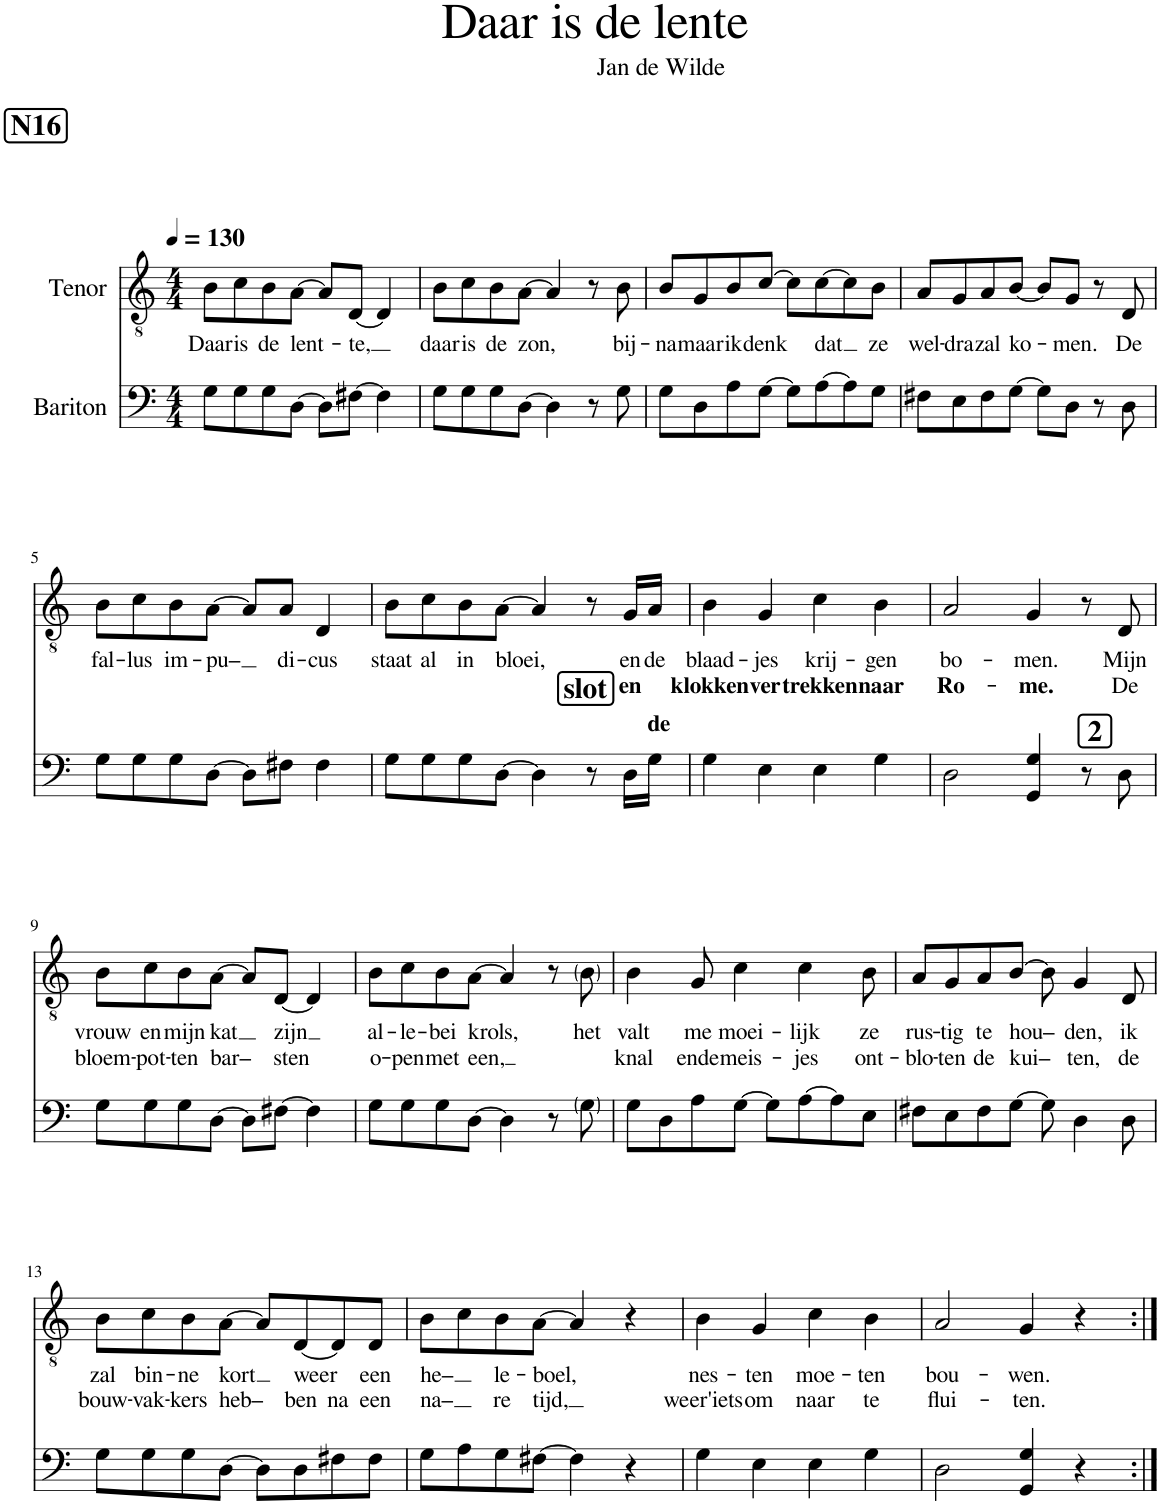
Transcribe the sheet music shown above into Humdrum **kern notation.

**kern	**kern	**text	**text
*part2	*part1	*part1	*part1
*staff2	*staff1	*staff1	*staff1
*I"Bariton	*I"Tenor	*	*
*clefF4	*clefGv2	*	*
*k[]	*k[]	*	*
*M4/4	*M4/4	*	*
*MM130	*MM130	*	*
!!LO:REH:place=s1:a:B:cj:fs=14:t=N16
=1	=1	=1	=1
!	!	!LO:LY:b	!
8G\L	8B\L	Daar	.
!	!	!LO:LY:b	!
8G\	8c\	is	.
!	!	!LO:LY:b	!
8G\	8B\	de	.
!	!	!LO:LY:b	!
[8D\J	[8A\J	lent-	.
8D\L]	8A/L]	.	.
!	!	!LO:LY:b	!
[8F#X\J	[8D/J	-te,	.
4F#\]	4D/]	.	.
=2	=2	=2	=2
!	!	!LO:LY:b	!
8G\L	8B\L	daar	.
!	!	!LO:LY:b	!
8G\	8c\	is	.
!	!	!LO:LY:b	!
8G\	8B\	de	.
!	!	!LO:LY:b	!
[8D\J	[8A\J	zon,	.
4D\]	4A/]	.	.
8r	8r	.	.
!	!	!LO:LY:b	!
8G\	8B\	bij-	.
=3	=3	=3	=3
!	!	!LO:LY:b	!
8G\L	8B/L	-na	.
!	!	!LO:LY:b	!
8D\	8G/	maar	.
!	!	!LO:LY:b	!
8A\	8B/	ik	.
!	!	!LO:LY:b	!
[8G\J	[8c/J	denk	.
8G\L]	8c\L]	.	.
!	!	!LO:LY:b	!
[8A\	[8c\	dat	.
8A\]	8c\]	.	.
!	!	!LO:LY:b	!
8G\J	8B\J	ze	.
=4	=4	=4	=4
!	!	!LO:LY:b	!
8F#X\L	8A/L	wel-	.
!	!	!LO:LY:b	!
8E\	8G/	-dra	.
!	!	!LO:LY:b	!
8F#\	8A/	zal	.
!	!	!LO:LY:b	!
[8G\J	[8B/J	ko-	.
8G\L]	8B/L]	.	.
!	!	!LO:LY:b	!
8D\J	8G/J	-men.	.
8r	8r	.	.
!	!	!LO:LY:b	!
8D\	8D/	De	.
!!LO:LB:g=z
=5	=5	=5	=5
!	!	!LO:LY:b	!
8G\L	8B\L	fal-	.
!	!	!LO:LY:b	!
8G\	8c\	-lus	.
!	!	!LO:LY:b	!
8G\	8B\	im-	.
!	!	!LO:LY:b	!
[8D\J	[8A\J	-pu–	.
8D\L]	8A/L]	.	.
!	!	!LO:LY:b	!
8F#X\J	8A/J	di-	.
!	!	!LO:LY:b	!
4F#\	4D/	-cus	.
!!LO:REH:place=s1:b:B:cj:fs=14:t=slot:qo=3.5
=6	=6	=6	=6
!	!	!LO:LY:b	!
8G\L	8B\L	staat	.
!	!	!LO:LY:b	!
8G\	8c\	al	.
!	!	!LO:LY:b	!
8G\	8B\	in	.
!	!	!LO:LY:b	!
[8D\J	[8A\J	bloei,	.
4D\]	4A/]	.	.
8r	8r	.	.
!	!	!LO:LY:b	!LO:LY:b
16D\LL	16G/LL	en	en
!	!	!LO:LY:b	!LO:LY:b
16G\JJ	16A/JJ	de	de
=7	=7	=7	=7
!	!	!LO:LY:b	!LO:LY:b
4G\	4B\	blaad-	klokken
!	!	!LO:LY:b	!LO:LY:b
4E\	4G/	-jes	ver
!	!	!LO:LY:b	!LO:LY:b
4E\	4c\	krij-	trekken
!	!	!LO:LY:b	!LO:LY:b
4G\	4B\	-gen	naar
!!LO:REH:place=s1:b:B:cj:fs=14:t=2:qo=3.5
=8	=8	=8	=8
!	!	!LO:LY:b	!LO:LY:b
2D\	2A/	bo-	Ro-
!	!	!LO:LY:b	!LO:LY:b
4GG/ 4G/	4G/	-men.	-me.
8r	8r	.	.
!	!	!LO:LY:b	!LO:LY:b
8D\	8D/	Mijn	De
!!LO:LB:g=z
=9	=9	=9	=9
!	!	!LO:LY:b	!LO:LY:b
8G\L	8B\L	vrouw	bloem-
!	!	!LO:LY:b	!LO:LY:b
8G\	8c\	en	-pot-
!	!	!LO:LY:b	!LO:LY:b
8G\	8B\	mijn	-ten
!	!	!LO:LY:b	!LO:LY:b
[8D\J	[8A\J	kat	bar–
8D\L]	8A/L]	.	.
!	!	!LO:LY:b	!LO:LY:b
[8F#X\J	[8D/J	zijn	sten
4F#\]	4D/]	.	.
=10	=10	=10	=10
!	!	!LO:LY:b	!LO:LY:b
8G\L	8B\L	al-	o-
!	!	!LO:LY:b	!LO:LY:b
8G\	8c\	-le-	-pen
!	!	!LO:LY:b	!LO:LY:b
8G\	8B\	-bei	met
!	!	!LO:LY:b	!LO:LY:b
[8D\J	[8A\J	krols,	een,
4D\]	4A/]	.	.
8r	8r	.	.
!	!	!LO:LY:b	!
8G\	8B\	het	.
=11	=11	=11	=11
!	!	!LO:LY:b	!LO:LY:b
8G\L	4B\	valt	knal
8D\	.	.	.
!	!	!LO:LY:b	!LO:LY:b
8A\	8G/	me	ende
!	!	!LO:LY:b	!LO:LY:b
[8G\J	4c\	moei-	meis-
8G\L]	.	.	.
!	!	!LO:LY:b	!LO:LY:b
[8A\	4c\	-lijk	-jes
8A\]	.	.	.
!	!	!LO:LY:b	!LO:LY:b
8E\J	8B\	ze	ont-
=12	=12	=12	=12
!	!	!LO:LY:b	!LO:LY:b
8F#X\L	8A/L	rus-	-blo-
!	!	!LO:LY:b	!LO:LY:b
8E\	8G/	-tig	-ten
!	!	!LO:LY:b	!LO:LY:b
8F#\	8A/	te	de
!	!	!LO:LY:b	!LO:LY:b
[8G\J	[8B/J	hou–	kui–
8G\]	8B\]	.	.
!	!	!LO:LY:b	!LO:LY:b
4D\	4G/	den,	ten,
!	!	!LO:LY:b	!LO:LY:b
8D\	8D/	ik	de
!!LO:LB:g=z
=13	=13	=13	=13
!	!	!LO:LY:b	!LO:LY:b
8G\L	8B\L	zal	bouw-
!	!	!LO:LY:b	!LO:LY:b
8G\	8c\	bin-	-vak-
!	!	!LO:LY:b	!LO:LY:b
8G\	8B\	-ne	-kers
!	!	!LO:LY:b	!LO:LY:b
[8D\J	[8A\J	kort	heb–
8D\L]	8A/L]	.	.
!	!	!LO:LY:b	!LO:LY:b
8D\	[8D/	weer	ben
!	!	!	!LO:LY:b
8F#X\	8D/]	.	na
!	!	!LO:LY:b	!LO:LY:b
8F#\J	8D/J	een	een
=14	=14	=14	=14
!	!	!LO:LY:b	!LO:LY:b
8G\L	8B\L	he–	na–
8A\	8c\	.	.
!	!	!LO:LY:b	!LO:LY:b
8G\	8B\	le-	re
!	!	!LO:LY:b	!LO:LY:b
[8F#X\J	[8A\J	-boel,	tijd,
4F#\]	4A/]	.	.
4r	4r	.	.
=15	=15	=15	=15
!	!	!LO:LY:b	!LO:LY:b
4G\	4B\	nes-	weer'iets
!	!	!LO:LY:b	!LO:LY:b
4E\	4G/	-ten	om
!	!	!LO:LY:b	!LO:LY:b
4E\	4c\	moe-	naar
!	!	!LO:LY:b	!LO:LY:b
4G\	4B\	-ten	te
=16	=16	=16	=16
!	!	!LO:LY:b	!LO:LY:b
2D\	2A/	bou-	flui-
!	!	!LO:LY:b	!LO:LY:b
4GG/ 4G/	4G/	-wen.	-ten.
4r	4r	.	.
=:|!	=:|!	=:|!	=:|!
*-	*-	*-	*-
